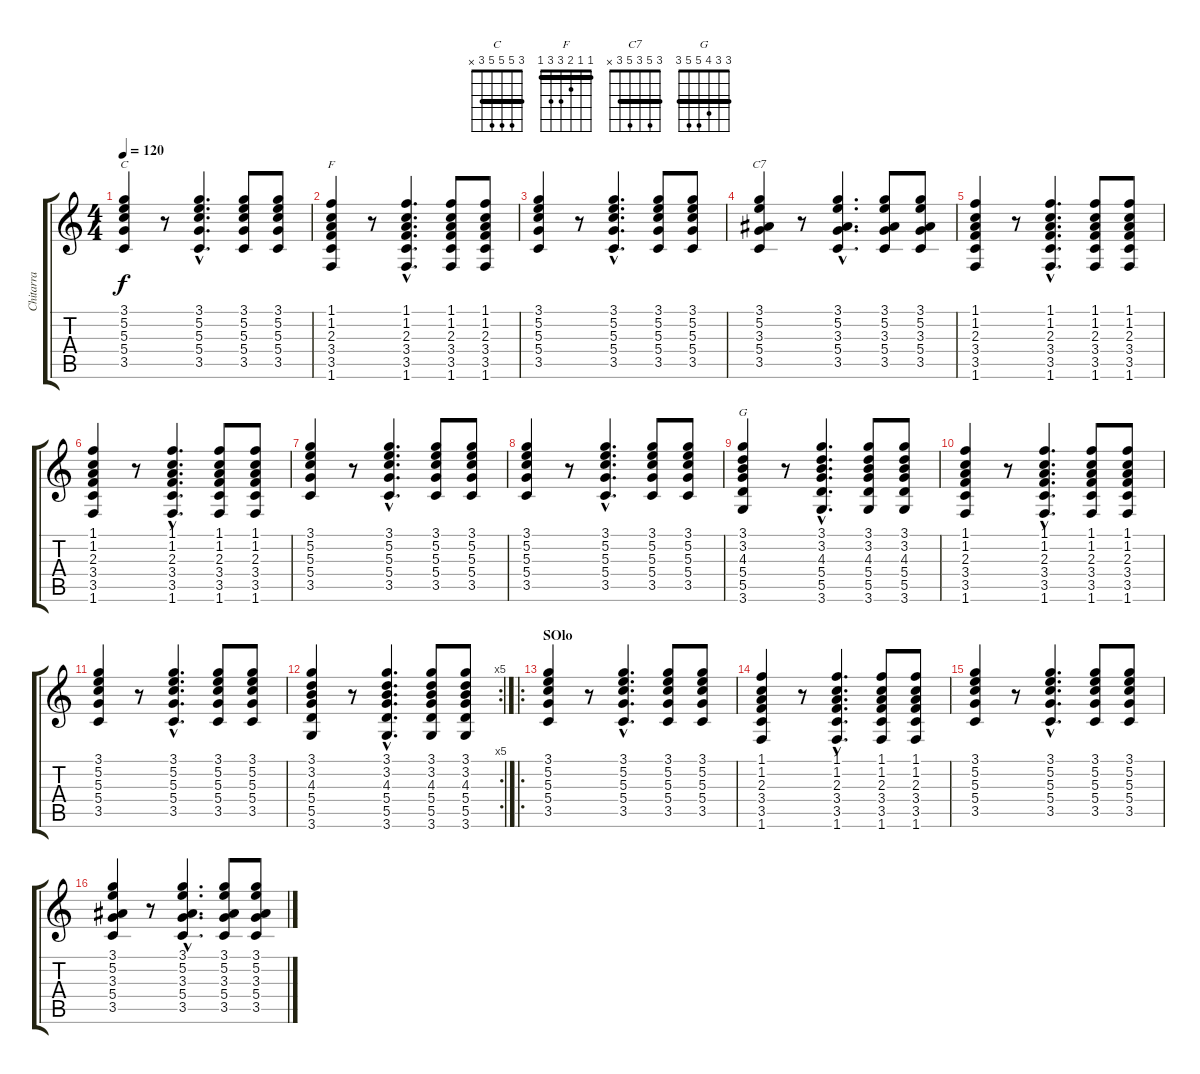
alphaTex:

\track ("Chitarra" "Chitarra") {instrument electricguitarjazz}
\staff {score tabs}
\tuning (E4 B3 G3 D3 A2 E2) {hide}
\chord ("C" 3 5 5 5 3 x) {barre 3}
\chord ("F" 1 1 2 3 3 1) {barre 1}
\chord ("C7" 3 5 3 5 3 x) {barre 3}
\chord ("G" 3 3 4 5 5 3) {barre 3}
\ts (4 4)
\tempo 120
\clef g2
\ks c
(3.1 5.2 5.3 5.4 3.5).4{ch "C" dy f instrument electricguitarjazz} r.8 (3.1{hac} 5.2{hac} 5.3{hac} 5.4{hac} 3.5{hac}).4{d} (3.1 5.2 5.3 5.4 3.5).8 (3.1 5.2 5.3 5.4 3.5).8 |
(1.1 1.2 2.3 3.4 3.5 1.6).4{ch "F"} r.8 (1.1{hac} 1.2{hac} 2.3{hac} 3.4{hac} 3.5{hac} 1.6{hac}).4{d} (1.1 1.2 2.3 3.4 3.5 1.6).8 (1.1 1.2 2.3 3.4 3.5 1.6).8 |
(3.1 5.2 5.3 5.4 3.5).4 r.8 (3.1{hac} 5.2{hac} 5.3{hac} 5.4{hac} 3.5{hac}).4{d} (3.1 5.2 5.3 5.4 3.5).8 (3.1 5.2 5.3 5.4 3.5).8 |
(3.1 5.2 3.3 5.4 3.5).4{ch "C7"} r.8 (3.1{hac} 5.2{hac} 3.3{hac} 5.4{hac} 3.5{hac}).4{d} (3.1 5.2 3.3 5.4 3.5).8 (3.1 5.2 3.3 5.4 3.5).8 |
(1.1 1.2 2.3 3.4 3.5 1.6).4 r.8 (1.1{hac} 1.2{hac} 2.3{hac} 3.4{hac} 3.5{hac} 1.6{hac}).4{d} (1.1 1.2 2.3 3.4 3.5 1.6).8 (1.1 1.2 2.3 3.4 3.5 1.6).8 |
(1.1 1.2 2.3 3.4 3.5 1.6).4 r.8 (1.1{hac} 1.2{hac} 2.3{hac} 3.4{hac} 3.5{hac} 1.6{hac}).4{d} (1.1 1.2 2.3 3.4 3.5 1.6).8 (1.1 1.2 2.3 3.4 3.5 1.6).8 |
(3.1 5.2 5.3 5.4 3.5).4 r.8 (3.1{hac} 5.2{hac} 5.3{hac} 5.4{hac} 3.5{hac}).4{d} (3.1 5.2 5.3 5.4 3.5).8 (3.1 5.2 5.3 5.4 3.5).8 |
(3.1 5.2 5.3 5.4 3.5).4 r.8 (3.1{hac} 5.2{hac} 5.3{hac} 5.4{hac} 3.5{hac}).4{d} (3.1 5.2 5.3 5.4 3.5).8 (3.1 5.2 5.3 5.4 3.5).8 |
(3.1 3.2 4.3 5.4 5.5 3.6).4{ch "G"} r.8 (3.1{hac} 3.2{hac} 4.3{hac} 5.4{hac} 5.5{hac} 3.6{hac}).4{d} (3.1 3.2 4.3 5.4 5.5 3.6).8 (3.1 3.2 4.3 5.4 5.5 3.6).8 |
(1.1 1.2 2.3 3.4 3.5 1.6).4 r.8 (1.1{hac} 1.2{hac} 2.3{hac} 3.4{hac} 3.5{hac} 1.6{hac}).4{d} (1.1 1.2 2.3 3.4 3.5 1.6).8 (1.1 1.2 2.3 3.4 3.5 1.6).8 |
(3.1 5.2 5.3 5.4 3.5).4 r.8 (3.1{hac} 5.2{hac} 5.3{hac} 5.4{hac} 3.5{hac}).4{d} (3.1 5.2 5.3 5.4 3.5).8 (3.1 5.2 5.3 5.4 3.5).8 |
\rc 5
(3.1 3.2 4.3 5.4 5.5 3.6).4 r.8 (3.1{hac} 3.2{hac} 4.3{hac} 5.4{hac} 5.5{hac} 3.6{hac}).4{d} (3.1 3.2 4.3 5.4 5.5 3.6).8 (3.1 3.2 4.3 5.4 5.5 3.6).8 |
\ro
\section ("" "SOlo")
(3.1 5.2 5.3 5.4 3.5).4 r.8 (3.1{hac} 5.2{hac} 5.3{hac} 5.4{hac} 3.5{hac}).4{d} (3.1 5.2 5.3 5.4 3.5).8 (3.1 5.2 5.3 5.4 3.5).8 |
(1.1 1.2 2.3 3.4 3.5 1.6).4 r.8 (1.1{hac} 1.2{hac} 2.3{hac} 3.4{hac} 3.5{hac} 1.6{hac}).4{d} (1.1 1.2 2.3 3.4 3.5 1.6).8 (1.1 1.2 2.3 3.4 3.5 1.6).8 |
(3.1 5.2 5.3 5.4 3.5).4 r.8 (3.1{hac} 5.2{hac} 5.3{hac} 5.4{hac} 3.5{hac}).4{d} (3.1 5.2 5.3 5.4 3.5).8 (3.1 5.2 5.3 5.4 3.5).8 |
(3.1 5.2 3.3 5.4 3.5).4 r.8 (3.1{hac} 5.2{hac} 3.3{hac} 5.4{hac} 3.5{hac}).4{d} (3.1 5.2 3.3 5.4 3.5).8 (3.1 5.2 3.3 5.4 3.5).8
